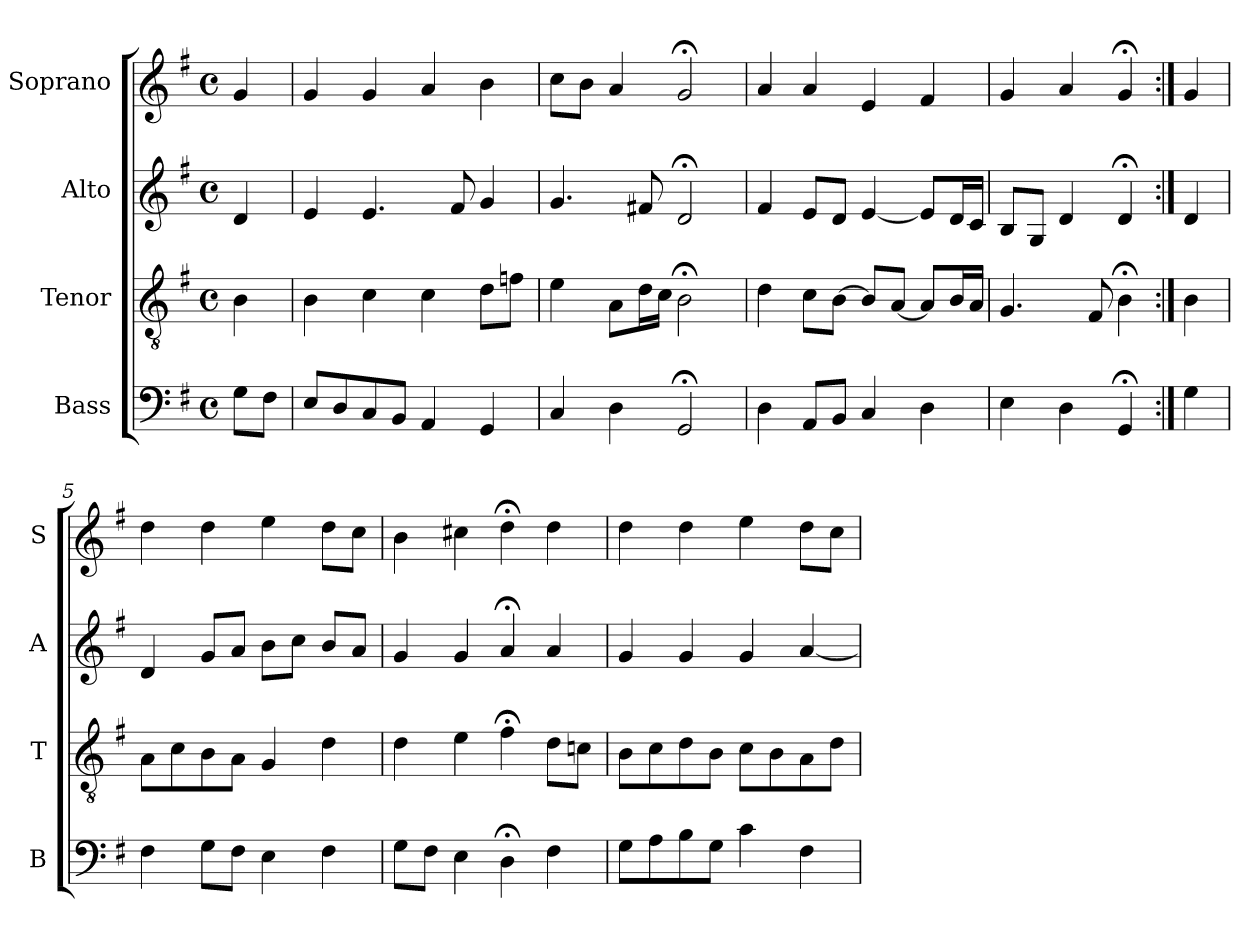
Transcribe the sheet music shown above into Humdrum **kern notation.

**kern	**kern	**kern	**kern
*part4	*part3	*part2	*part1
*staff4	*staff3	*staff2	*staff1
*I"Bass	*I"Tenor	*I"Alto	*I"Soprano
*I'B	*I'T	*I'A	*I'S
*clefF4	*clefGv2	*clefG2	*clefG2
*k[f#]	*k[f#]	*k[f#]	*k[f#]
*G:	*G:	*G:	*G:
*M4/4	*M4/4	*M4/4	*M4/4
*met(c)	*met(c)	*met(c)	*met(c)
*MM100	*MM100	*MM100	*MM100
=	=	=	=
8GL	4B	4d	4g
8F#J	.	.	.
=1	=1	=1	=1
8EL	4B	4e	4g
8D	.	.	.
8C	4c	4.e	4g
8BBJ	.	.	.
4AA	4c	.	4a
.	.	8f#	.
4GG	8dL	4g	4b
.	8fnJ	.	.
=2	=2	=2	=2
4C	4e	4.g	8ccL
.	.	.	8bJ
4D	8AL	.	4a
.	16dL	8f#X	.
.	16cJJ	.	.
2GG;<	2B;<	2d;<	2g;<
=3	=3	=3	=3
4D	4d	4f#	4a
8AAL	8cL	8eL	4a
8BBJ	[8BJ	8dJ	.
4C	8BL]	[4e	4e
.	[8AJ	.	.
4D	8AL]	8eL]	4f#
.	16BL	16dL	.
.	16AJJ	16cJJ	.
=4	=4	=4	=4
4E	4.G	8BL	4g
.	.	8GJ	.
4D	.	4d	4a
.	8F#	.	.
4GG;<	4B;<	4d;<	4g;<
=:|!	=:|!	=:|!	=:|!
4G	4B	4d	4g
=5	=5	=5	=5
4F#	8AL	4d	4dd
.	8c	.	.
8GL	8B	8gL	4dd
8F#J	8AJ	8aJ	.
4E	4G	8bL	4ee
.	.	8ccJ	.
4F#	4d	8bL	8ddL
.	.	8aJ	8ccJ
=6	=6	=6	=6
8GL	4d	4g	4b
8F#J	.	.	.
4E	4e	4g	4cc#X
4D;<	4f#;<	4a;<	4dd;<
4F#	8dL	4a	4dd
.	8cnJ	.	.
=7	=7	=7	=7
8GL	8BL	4g	4dd
8A	8c	.	.
8B	8d	4g	4dd
8GiJ	8BiJ	.	.
4ci	8ciL	4g	4ee
.	8B	.	.
4F#	8A	[4a	8ddL
.	8dJ	.	8ccJ
=	=	=	=
*-	*-	*-	*-
